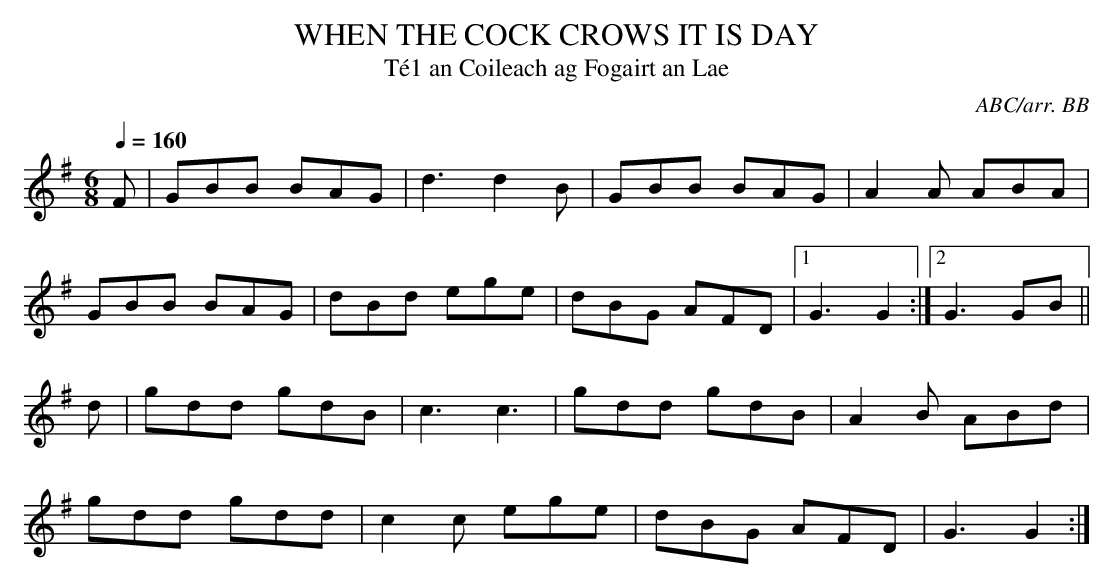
X:1
T:WHEN THE COCK CROWS IT IS DAY
T:T\'e1 an Coileach ag Fogairt an Lae
C:ABC/arr. BB
Q:1/4=160
L:1/8
M:6/8
K:G
F|GBB BAG|d3 d2B|GBB BAG|A2A ABA|
GBB BAG|dBd ege|dBG AFD|1 G3 G2 :|2 G3 GB||
d|gdd gdB|c3 c3|gdd gdB|A2B ABd|
gdd gdd|c2c ege|dBG AFD|G3 G2 :|
